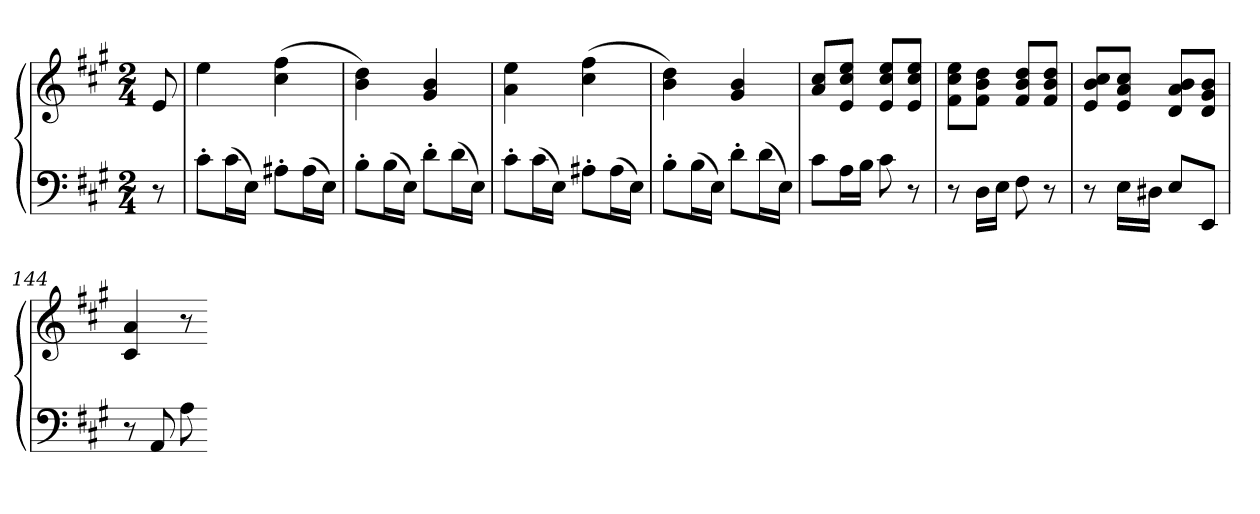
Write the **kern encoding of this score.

**kern	**kern
*part1	*part1
*staff2	*staff1
*clefF4	*clefG2
*k[f#c#g#]	*k[f#c#g#]
*A:	*A:
*M2/4	*M2/4
=	=
8r	8e
=137	=137
8c#'L	4ee
(16c#L	.
16EJJ)	.
8A#X'L	(4cc# 4ff#
(16A#L	.
16EJJ)	.
=138	=138
8B'L	4b 4dd)
(16BL	.
16EJJ)	.
8d'L	4g# 4b
(16dL	.
16EJJ)	.
=139	=139
8c#'L	4a 4ee
(16c#L	.
16EJJ)	.
8A#X'L	(4cc# 4ff#
(16A#L	.
16EJJ)	.
=140	=140
8B'L	4b 4dd)
(16BL	.
16EJJ)	.
8d'L	4g# 4b
(16dL	.
16EJJ)	.
=141	=141
8c#L	8a 8cc#L
16AL	8e 8cc# 8eeJ
16BJJ	.
8c#	8e 8cc# 8eeL
8r	8e 8cc# 8eeJ
=142	=142
8r	8f# 8cc# 8eeL
16DLL	8f# 8b 8ddJ
16EJJ	.
8F#	8f# 8b 8ddL
8r	8f# 8b 8ddJ
=143	=143
8r	8e 8b 8cc#L
16ELL	8e 8a 8cc#J
16D#XJJ	.
8EL	8d 8a 8bL
8EEJ	8d 8g# 8bJ
=144	=144
8r	4c# 4a
8AA	.
8A	8r
=-	=-
*-	*-
